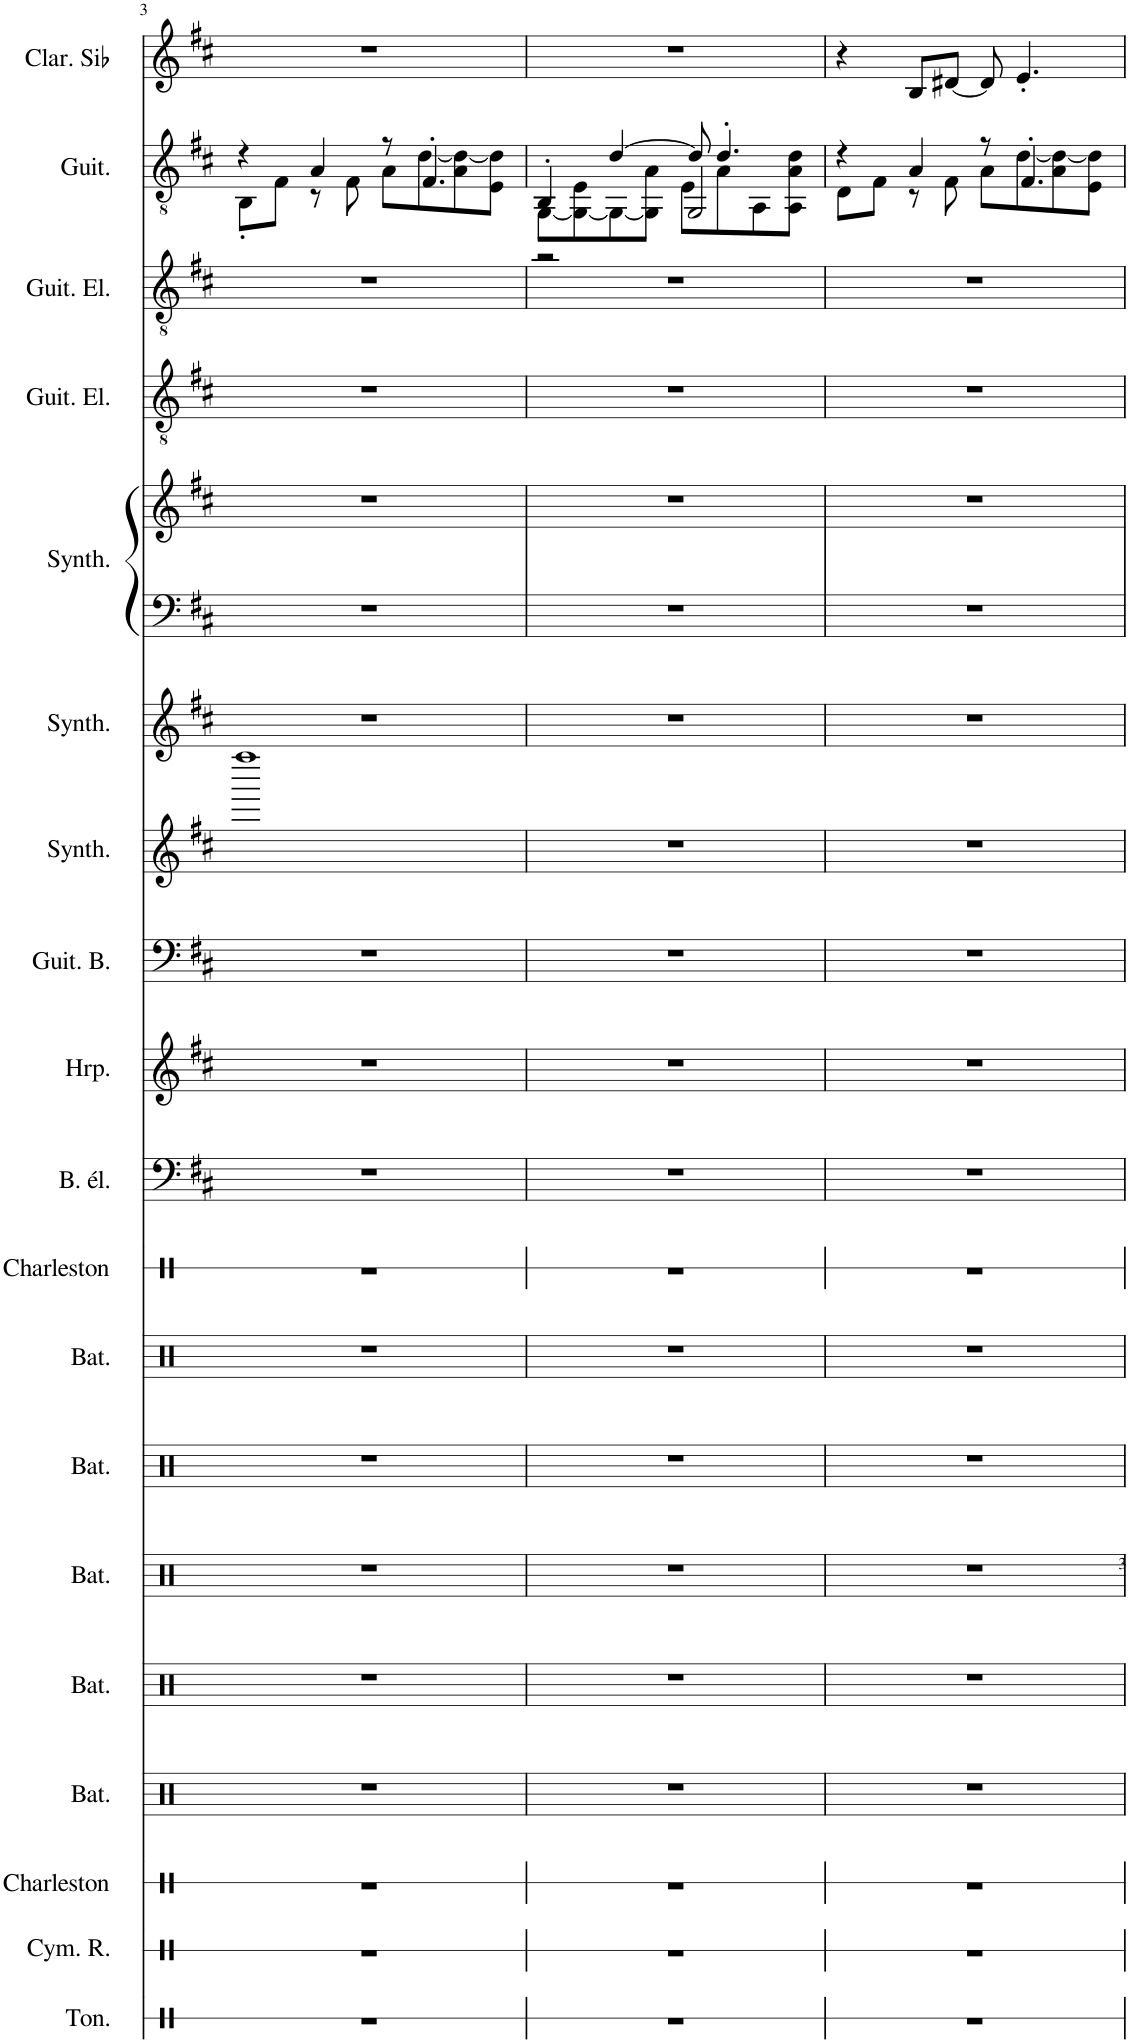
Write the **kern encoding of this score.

**kern	**kern	**kern	**kern	**kern	**kern	**kern	**kern	**kern	**kern	**kern	**kern	**kern	**kern	**kern	**kern	**kern	**kern	**kern	**kern
*part19	*part18	*part17	*part16	*part15	*part14	*part13	*part12	*part11	*part10	*part9	*part8	*part7	*part6	*part5	*part5	*part4	*part3	*part2	*part1
*staff20	*staff19	*staff18	*staff17	*staff16	*staff15	*staff14	*staff13	*staff12	*staff11	*staff10	*staff9	*staff8	*staff7	*staff6	*staff5	*staff4	*staff3	*staff2	*staff1
*I"Tonnerre	*I"Cymbale ride	*I"Charleston	*I"Batterie	*I"Batterie	*I"Batterie	*I"Batterie	*I"Batterie	*I"Charleston	*I"Basse électrique, Electric Bass (finger)	*I"Harpe	*I"Guitare Basse	*I"Synthétiseur d'effets, FX 3 (crystal)	*I"Synthétiseur d'instruments à cordes, Synth Strings 1	*I"Synthétiseur d'effets, FX 7 (echoes)	*	*I"Guitare électrique, Electric Guitar (clean)	*I"Guitare électrique, Electric Guitar (clean)	*I"Guitare classique, Acoustic Guitar (nylon)	*I"Clarinette en Sib
*I'Ton.	*I'Cym. R.	*I'Charleston	*I'Bat.	*I'Bat.	*I'Bat.	*I'Bat.	*I'Bat.	*I'Charleston	*I'B. él.	*I'Hrp.	*I'Guit. B.	*I'Synth.	*I'Synth.	*I'Synth.	*	*I'Guit. El.	*I'Guit. El.	*I'Guit.	*I'Clar. Sib
!!LO:PB:g=z
*clefX	*clefX	*clefX	*clefX	*clefX	*clefX	*clefX	*clefX	*clefX	*clefF4	*clefG2	*clefF4	*clefG2	*clefG2	*clefF4	*clefG2	*clefGv2	*clefGv2	*clefGv2	*clefG2
*	*	*	*	*	*	*	*	*	*Trd7c12	*	*Trd7c12	*	*	*	*	*	*	*	*Trd1c2
*k[]	*k[]	*k[]	*k[]	*k[]	*k[]	*k[]	*k[]	*k[]	*k[f#c#]	*k[f#c#]	*k[f#c#]	*k[f#c#]	*k[f#c#]	*k[f#c#]	*k[f#c#]	*k[f#c#]	*k[f#c#]	*k[f#c#]	*k[f#c#]
*M4/4	*M4/4	*M4/4	*M4/4	*M4/4	*M4/4	*M4/4	*M4/4	*M4/4	*M4/4	*M4/4	*M4/4	*M4/4	*M4/4	*M4/4	*M4/4	*M4/4	*M4/4	*M4/4	*M4/4
=3	=3	=3	=3	=3	=3	=3	=3	=3	=3	=3	=3	=3	=3	=3	=3	=3	=3	=3	=3
*	*	*	*	*	*	*	*	*	*	*	*	*	*	*	*	*	*	*^	*
1r	1r	1r	1r	1r	1r	1r	1r	1r	1r	1r	1r	1ffff#	1r	1r	1r	1r	1r	4r	8BB'\L	1r
.	.	.	.	.	.	.	.	.	.	.	.	.	.	.	.	.	.	.	8F#\J	.
.	.	.	.	.	.	.	.	.	.	.	.	.	.	.	.	.	.	4A/	8r	.
.	.	.	.	.	.	.	.	.	.	.	.	.	.	.	.	.	.	.	8F#\	.
.	.	.	.	.	.	.	.	.	.	.	.	.	.	.	.	.	.	8r	8A\L	.
.	.	.	.	.	.	.	.	.	.	.	.	.	.	.	.	.	.	4.F#'/	[8d\	.
.	.	.	.	.	.	.	.	.	.	.	.	.	.	.	.	.	.	.	8A\ 8d\_	.
.	.	.	.	.	.	.	.	.	.	.	.	.	.	.	.	.	.	.	8E\ 8d\]J	.
=4	=4	=4	=4	=4	=4	=4	=4	=4	=4	=4	=4	=4	=4	=4	=4	=4	=4	=4	=4	=4
*	*	*	*	*	*	*	*	*	*	*	*	*	*	*	*	*	*	*	*^	*
1r	1r	1r	1r	1r	1r	1r	1r	1r	1r	1r	1r	1r	1r	1r	1r	1r	1r	4BB'/	[8GG\L	2r	1r
.	.	.	.	.	.	.	.	.	.	.	.	.	.	.	.	.	.	.	8GG\_ 8E\	.	.
.	.	.	.	.	.	.	.	.	.	.	.	.	.	.	.	.	.	[4d/	8GG\_	.	.
.	.	.	.	.	.	.	.	.	.	.	.	.	.	.	.	.	.	.	8GG\] 8A\J	.	.
.	.	.	.	.	.	.	.	.	.	.	.	.	.	.	.	.	.	8d/]	8E\L	2GG/	.
.	.	.	.	.	.	.	.	.	.	.	.	.	.	.	.	.	.	4.d'/	8A\	.	.
.	.	.	.	.	.	.	.	.	.	.	.	.	.	.	.	.	.	.	8AA\	.	.
.	.	.	.	.	.	.	.	.	.	.	.	.	.	.	.	.	.	.	8AA\ 8A\ 8d\J	.	.
*	*	*	*	*	*	*	*	*	*	*	*	*	*	*	*	*	*	*	*v	*v	*
=5	=5	=5	=5	=5	=5	=5	=5	=5	=5	=5	=5	=5	=5	=5	=5	=5	=5	=5	=5	=5
1r	1r	1r	1r	1r	1r	1r	1r	1r	1r	1r	1r	1r	1r	1r	1r	1r	1r	4r	8D\L	4r
.	.	.	.	.	.	.	.	.	.	.	.	.	.	.	.	.	.	.	8F#\J	.
.	.	.	.	.	.	.	.	.	.	.	.	.	.	.	.	.	.	4A/	8r	8B/L
.	.	.	.	.	.	.	.	.	.	.	.	.	.	.	.	.	.	.	8F#\	[8d#X/J
.	.	.	.	.	.	.	.	.	.	.	.	.	.	.	.	.	.	8r	8A\L	8d#/]
.	.	.	.	.	.	.	.	.	.	.	.	.	.	.	.	.	.	4.F#'/	[8d\	4.e'/
.	.	.	.	.	.	.	.	.	.	.	.	.	.	.	.	.	.	.	8A\ 8d\_	.
.	.	.	.	.	.	.	.	.	.	.	.	.	.	.	.	.	.	.	8E\ 8d\]J	.
*	*	*	*	*	*	*	*	*	*	*	*	*	*	*	*	*	*	*v	*v	*
=	=	=	=	=	=	=	=	=	=	=	=	=	=	=	=	=	=	=	=
*-	*-	*-	*-	*-	*-	*-	*-	*-	*-	*-	*-	*-	*-	*-	*-	*-	*-	*-	*-
